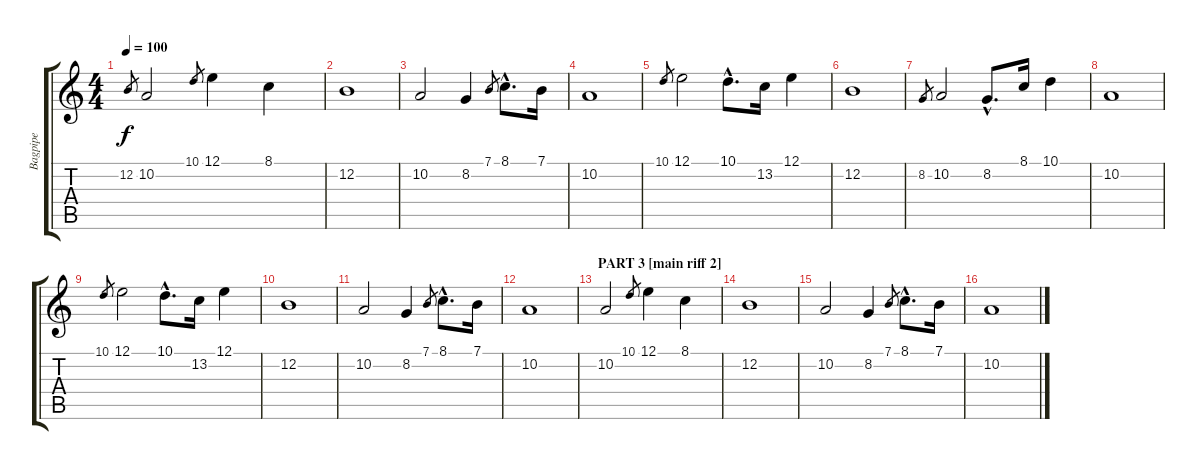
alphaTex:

\track ("Bagpipe" "Bagpipe") {instrument bagpipe}
\staff {score tabs}
\tuning (E4 B3 G3 D3 A2 E2) {hide}
\ts (4 4)
\tempo 100
\clef g2
\ks c
12.2.8{gr dy f} 10.2.2 10.1.8{gr} 12.1.4 8.1.4 |
12.2.1 |
10.2.2 8.2.4 7.1.8{gr} 8.1{hac}.8{d} 7.1.16 |
10.2.1 |
10.1.8{gr} 12.1.2 10.1{hac}.8{d} 13.2.16 12.1.4 |
12.2.1 |
8.2.8{gr} 10.2.2 8.2{hac}.8{d} 8.1.16 10.1.4 |
10.2.1 |
10.1.8{gr} 12.1.2 10.1{hac}.8{d} 13.2.16 12.1.4 |
12.2.1 |
10.2.2 8.2.4 7.1.8{gr} 8.1{hac}.8{d} 7.1.16 |
10.2.1 |
\section ("" "PART 3 [main riff 2]")
10.2.2 10.1.8{gr} 12.1.4 8.1.4 |
12.2.1 |
10.2.2 8.2.4 7.1.8{gr} 8.1{hac}.8{d} 7.1.16 |
10.2.1
